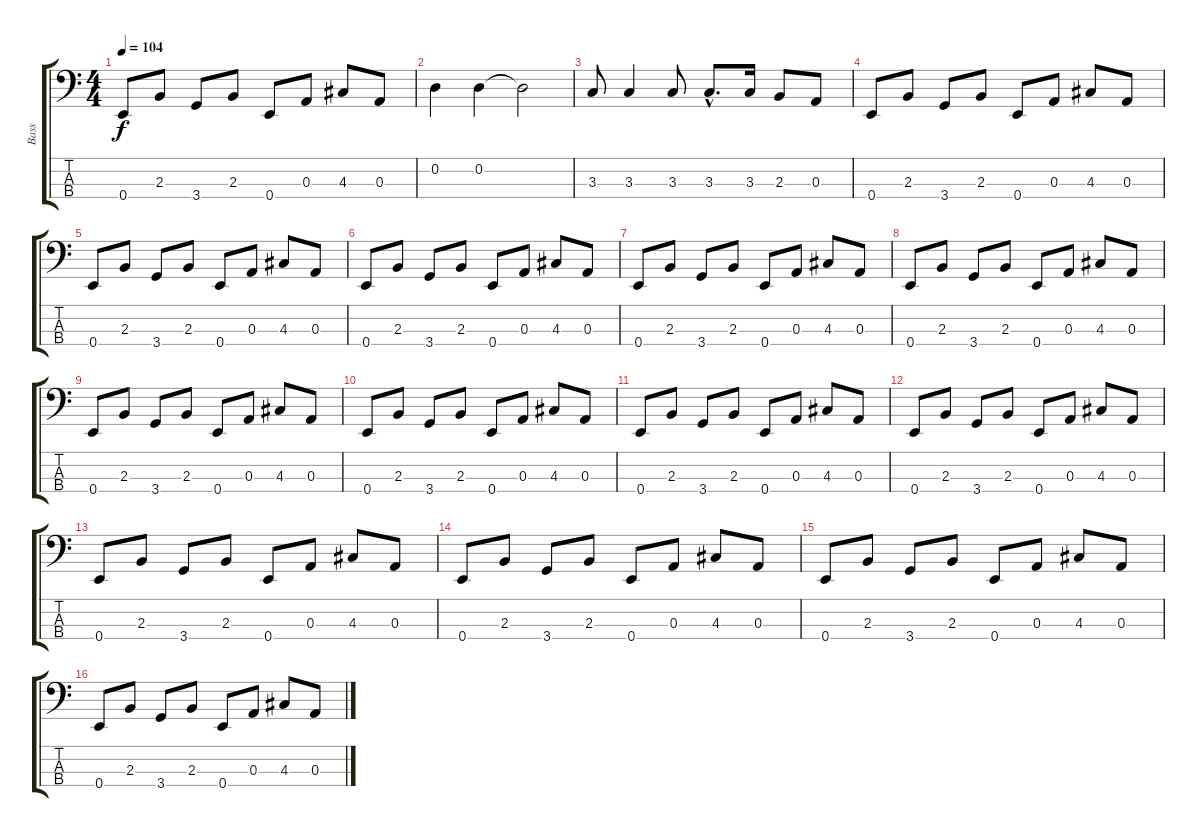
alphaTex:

\track ("Bass" "Bass") {instrument electricbassfinger}
\staff {score tabs}
\tuning (G2 D2 A1 E1) {hide}
\ts (4 4)
\tempo 104
\clef f4
\ks c
0.4.8{dy f} 2.3.8 3.4.8 2.3.8 0.4.8 0.3.8 4.3.8 0.3.8 |
0.2.4 0.2.4 0.2{t}.2 |
3.3.8 3.3.4 3.3.8 3.3{hac}.8{d} 3.3.16 2.3.8 0.3.8 |
0.4.8 2.3.8 3.4.8 2.3.8 0.4.8 0.3.8 4.3.8 0.3.8 |
0.4.8 2.3.8 3.4.8 2.3.8 0.4.8 0.3.8 4.3.8 0.3.8 |
0.4.8 2.3.8 3.4.8 2.3.8 0.4.8 0.3.8 4.3.8 0.3.8 |
0.4.8 2.3.8 3.4.8 2.3.8 0.4.8 0.3.8 4.3.8 0.3.8 |
0.4.8 2.3.8 3.4.8 2.3.8 0.4.8 0.3.8 4.3.8 0.3.8 |
0.4.8 2.3.8 3.4.8 2.3.8 0.4.8 0.3.8 4.3.8 0.3.8 |
0.4.8 2.3.8 3.4.8 2.3.8 0.4.8 0.3.8 4.3.8 0.3.8 |
0.4.8 2.3.8 3.4.8 2.3.8 0.4.8 0.3.8 4.3.8 0.3.8 |
0.4.8 2.3.8 3.4.8 2.3.8 0.4.8 0.3.8 4.3.8 0.3.8 |
0.4.8 2.3.8 3.4.8 2.3.8 0.4.8 0.3.8 4.3.8 0.3.8 |
0.4.8 2.3.8 3.4.8 2.3.8 0.4.8 0.3.8 4.3.8 0.3.8 |
0.4.8 2.3.8 3.4.8 2.3.8 0.4.8 0.3.8 4.3.8 0.3.8 |
0.4.8 2.3.8 3.4.8 2.3.8 0.4.8 0.3.8 4.3.8 0.3.8
